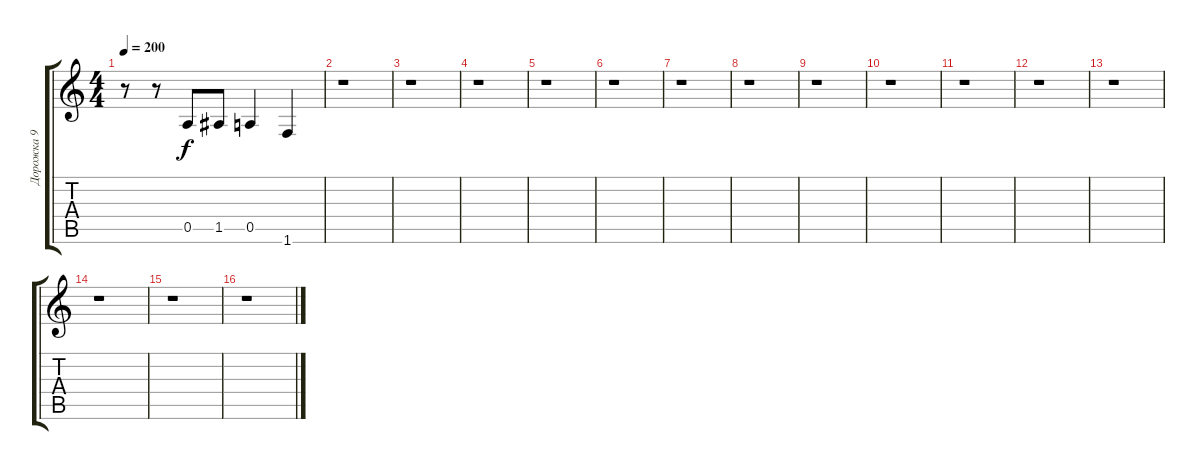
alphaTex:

\track ("Дорожка 9" "Дорожка 9") {instrument slapbass1}
\staff {score tabs}
\tuning (E4 B3 G3 D3 A2 E2) {hide}
\ts (4 4)
\tempo 200
\clef g2
\ks c
r.8{dy f} r.8 0.5.8 1.5.8 0.5.4 1.6.4 |
r.1 |
r.1 |
r.1 |
r.1 |
r.1 |
r.1 |
r.1 |
r.1 |
r.1 |
r.1 |
r.1 |
r.1 |
r.1 |
r.1 |
r.1
